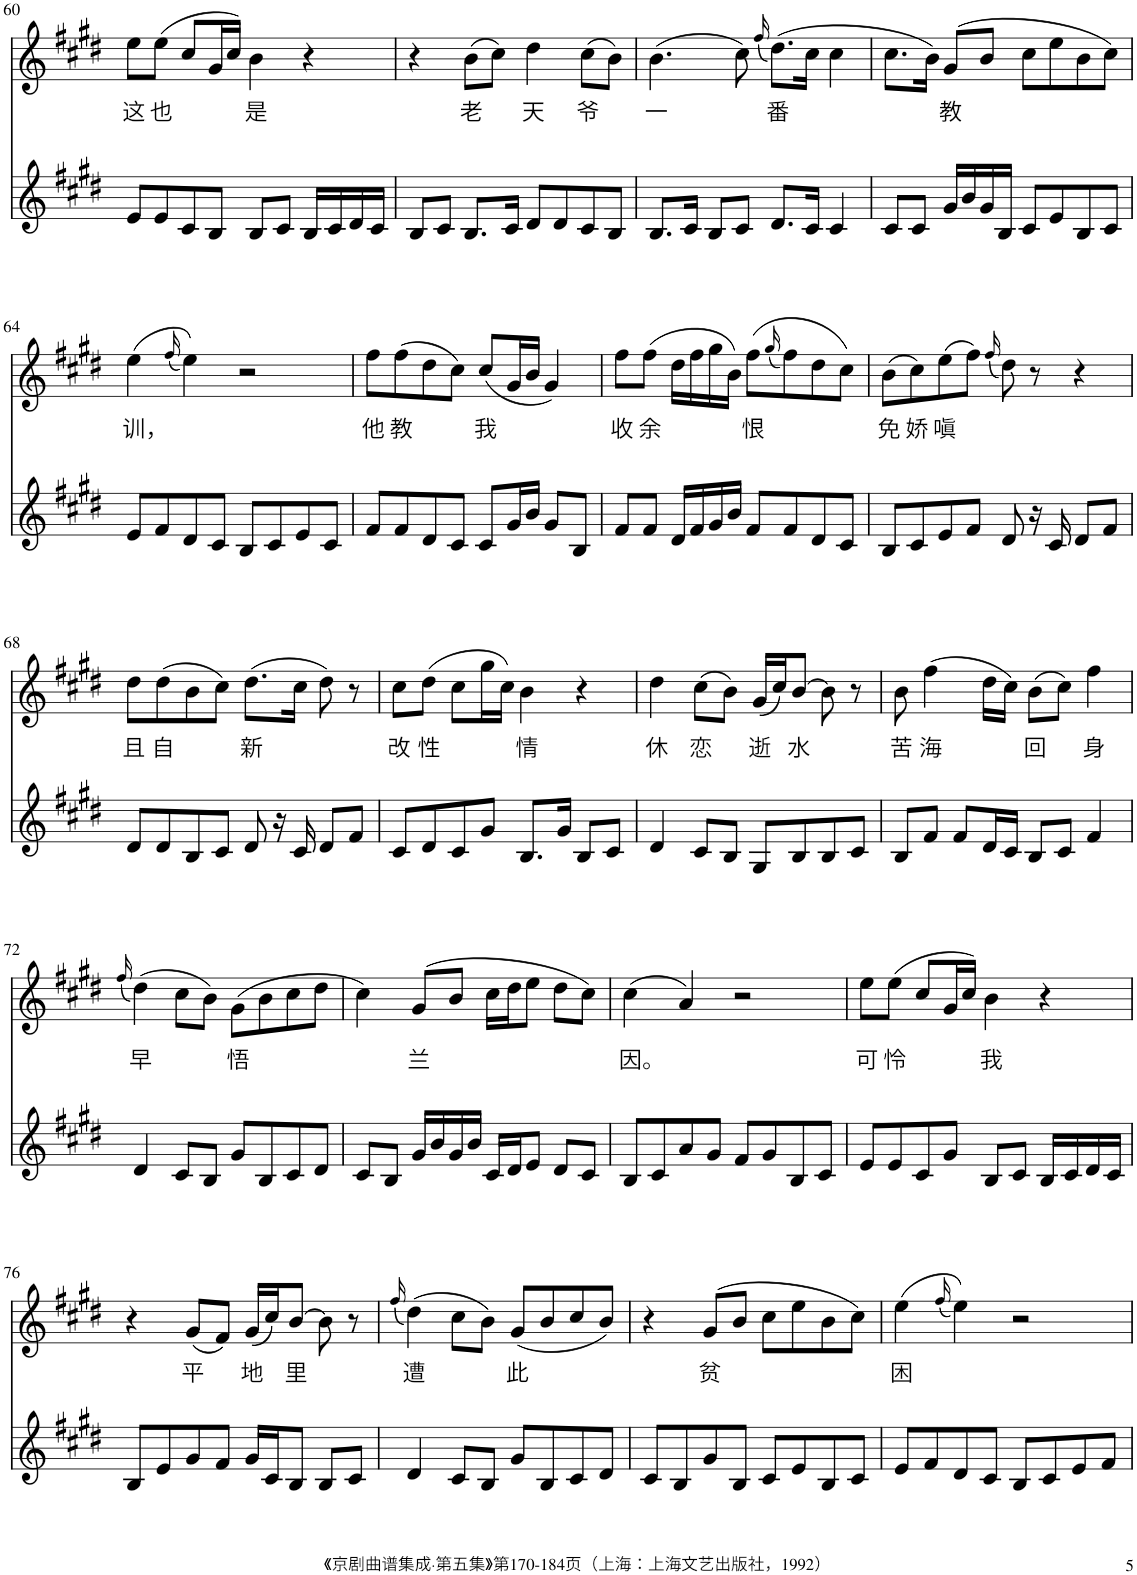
**kern	**kern	**text
*part2	*part1	*part1
*staff2	*staff1	*staff1
*I"Piano	*I"Piano	*
*I'Pno	*I'Pno	*
!!LO:PB:g=z
*clefG2	*clefG2	*
*k[f#c#g#d#]	*k[f#c#g#d#]	*
*M4/4	*M4/4	*
=60	=60	=60
!	!	!LO:LY:b
8e/L	8ee\L	这
!	!	!LO:LY:b
8e/	(8ee\J	也
8c#/	8cc#/L	.
8B/J	16g#/L	.
.	16cc#/JJ)	.
!	!	!LO:LY:b
8B/L	4b\	是
8c#/J	.	.
16B/LL	4r	.
16c#/	.	.
16d#/	.	.
16c#/JJ	.	.
=61	=61	=61
8B/L	4r	.
8c#/J	.	.
!	!	!LO:LY:b
8.B/L	(8b\L	老
.	8cc#\J)	.
16c#/Jk	.	.
!	!	!LO:LY:b
8d#/L	4dd#\	天
8d#/	.	.
!	!	!LO:LY:b
8c#/	(8cc#\L	爷
8B/J	8b\J)	.
=62	=62	=62
!	!	!LO:LY:b
8.B/L	(4.b\	一
16c#/Jk	.	.
8B/L	.	.
8c#/J	8cc#\)	.
.	(16qff#/	.
!	!	!LO:LY:b
8.d#/L	(8.dd#\L)	番
16c#/Jk	16cc#\Jk	.
4c#/	4cc#\	.
=63	=63	=63
8c#/L	8.cc#\L	.
8c#/J	.	.
.	16b\Jk)	.
!	!	!LO:LY:b
16g#/LL	(8g#/L	教
16b/	.	.
16g#/	8b/J	.
16B/JJ	.	.
8c#/L	8cc#\L	.
8e/	8ee\	.
8B/	8b\	.
8c#/J	8cc#\J)	.
!!LO:LB:g=z
=64	=64	=64
!	!	!LO:LY:b
8e/L	(4ee\	训，
8f#/	.	.
.	(16qff#/	.
8d#/	4ee\))	.
8c#/J	.	.
8B/L	2r	.
8c#/	.	.
8e/	.	.
8c#/J	.	.
=65	=65	=65
!	!	!LO:LY:b
8f#/L	8ff#\L	他
!	!	!LO:LY:b
8f#/	(8ff#\	教
8d#/	8dd#\	.
8c#/J	8cc#\J)	.
!	!	!LO:LY:b
8c#/L	(8cc#/L	我
16g#/L	16g#/L	.
16b/JJ	16b/JJ	.
8g#/L	4g#/)	.
8B/J	.	.
=66	=66	=66
!	!	!LO:LY:b
8f#/L	8ff#\L	收
!	!	!LO:LY:b
8f#/J	(8ff#\J	余
16d#/LL	16dd#\LL	.
16f#/	16ff#\	.
16g#/	16gg#\	.
16b/JJ	16b\JJ)	.
!	!	!LO:LY:b
8f#/L	(8ff#\L	恨
.	(16qgg#/	.
8f#/	8ff#\)	.
8d#/	8dd#\	.
8c#/J	8cc#\J)	.
=67	=67	=67
!	!	!LO:LY:b
8B/L	(8b\L	免
!	!	!LO:LY:b
8c#/	8cc#\)	娇
!	!	!LO:LY:b
8e/	(8ee\	嗔
8f#/J	8ff#\J)	.
.	(16qff#/	.
8d#/	8dd#\)	.
16r	8r	.
16c#/	.	.
8d#/L	4r	.
8f#/J	.	.
!!LO:LB:g=z
=68	=68	=68
!	!	!LO:LY:b
8d#/L	8dd#\L	且
!	!	!LO:LY:b
8d#/	(8dd#\	自
8B/	8b\	.
8c#/J	8cc#\J)	.
!	!	!LO:LY:b
8d#/	(8.dd#\L	新
16r	.	.
16c#/	16cc#\Jk	.
8d#/L	8dd#\)	.
8f#/J	8r	.
=69	=69	=69
!	!	!LO:LY:b
8c#/L	8cc#\L	改
!	!	!LO:LY:b
8d#/	(8dd#\J	性
8c#/	8cc#\L	.
8g#/J	16gg#\L	.
.	16cc#\JJ)	.
!	!	!LO:LY:b
8.B/L	4b\	情
16g#/Jk	.	.
8B/L	4r	.
8c#/J	.	.
=70	=70	=70
!	!	!LO:LY:b
4d#/	4dd#\	休
!	!	!LO:LY:b
8c#/L	(8cc#\L	恋
8B/J	8b\J)	.
!	!	!LO:LY:b
8G#/L	(16g#/LL	逝
.	16cc#/J)	.
!	!	!LO:LY:b
8B/	[8b/J	水
8B/	8b\]	.
8c#/J	8r	.
=71	=71	=71
!	!	!LO:LY:b
8B/L	8b\	苦
!	!	!LO:LY:b
8f#/J	(4ff#\	海
8f#/L	.	.
16d#/L	16dd#\LL	.
16c#/JJ	16cc#\JJ)	.
!	!	!LO:LY:b
8B/L	(8b\L	回
8c#/J	8cc#\J)	.
!	!	!LO:LY:b
4f#/	4ff#\	身
!!LO:LB:g=z
=72	=72	=72
.	(16qff#/	.
!	!	!LO:LY:b
4d#/	(4dd#\)	早
8c#/L	8cc#\L	.
8B/J	8b\J)	.
!	!	!LO:LY:b
8g#/L	(8g#\L	悟
8B/	8b\	.
8c#/	8cc#\	.
8d#/J	8dd#\J	.
=73	=73	=73
8c#/L	4cc#\)	.
8B/J	.	.
!	!	!LO:LY:b
16g#/LL	(8g#/L	兰
16b/	.	.
16g#/	8b/J	.
16b/JJ	.	.
16c#/LL	16cc#\LL	.
16d#/J	16dd#\J	.
8e/J	8ee\J	.
8d#/L	8dd#\L	.
8c#/J	8cc#\J)	.
=74	=74	=74
!	!	!LO:LY:b
8B/L	(4cc#\	因。
8c#/	.	.
8a/	4a/)	.
8g#/J	.	.
8f#/L	2r	.
8g#/	.	.
8B/	.	.
8c#/J	.	.
=75	=75	=75
!	!	!LO:LY:b
8e/L	8ee\L	可
!	!	!LO:LY:b
8e/	(8ee\J	怜
8c#/	8cc#/L	.
8g#/J	16g#/L	.
.	16cc#/JJ)	.
!	!	!LO:LY:b
8B/L	4b\	我
8c#/J	.	.
16B/LL	4r	.
16c#/	.	.
16d#/	.	.
16c#/JJ	.	.
!!LO:LB:g=z
=76	=76	=76
8B/L	4r	.
8e/	.	.
!	!	!LO:LY:b
8g#/	(8g#/L	平
8f#/J	8f#/J)	.
!	!	!LO:LY:b
16g#/LL	(16g#/LL	地
16c#/J	16cc#/J)	.
!	!	!LO:LY:b
8B/J	[8b/J	里
8B/L	8b\]	.
8c#/J	8r	.
=77	=77	=77
.	(16qff#/	.
!	!	!LO:LY:b
4d#/	(4dd#\)	遭
8c#/L	8cc#\L	.
8B/J	8b\J)	.
!	!	!LO:LY:b
8g#/L	(8g#/L	此
8B/	8b/	.
8c#/	8cc#/	.
8d#/J	8b/J)	.
=78	=78	=78
8c#/L	4r	.
8B/	.	.
!	!	!LO:LY:b
8g#/	(8g#/L	贫
8B/J	8b/J	.
8c#/L	8cc#\L	.
8e/	8ee\	.
8B/	8b\	.
8c#/J	8cc#\J)	.
=79	=79	=79
!	!	!LO:LY:b
8e/L	(4ee\	困
8f#/	.	.
.	(16qff#/	.
8d#/	4ee\))	.
8c#/J	.	.
8B/L	2r	.
8c#/	.	.
8e/	.	.
8f#/J	.	.
=	=	=
*-	*-	*-
